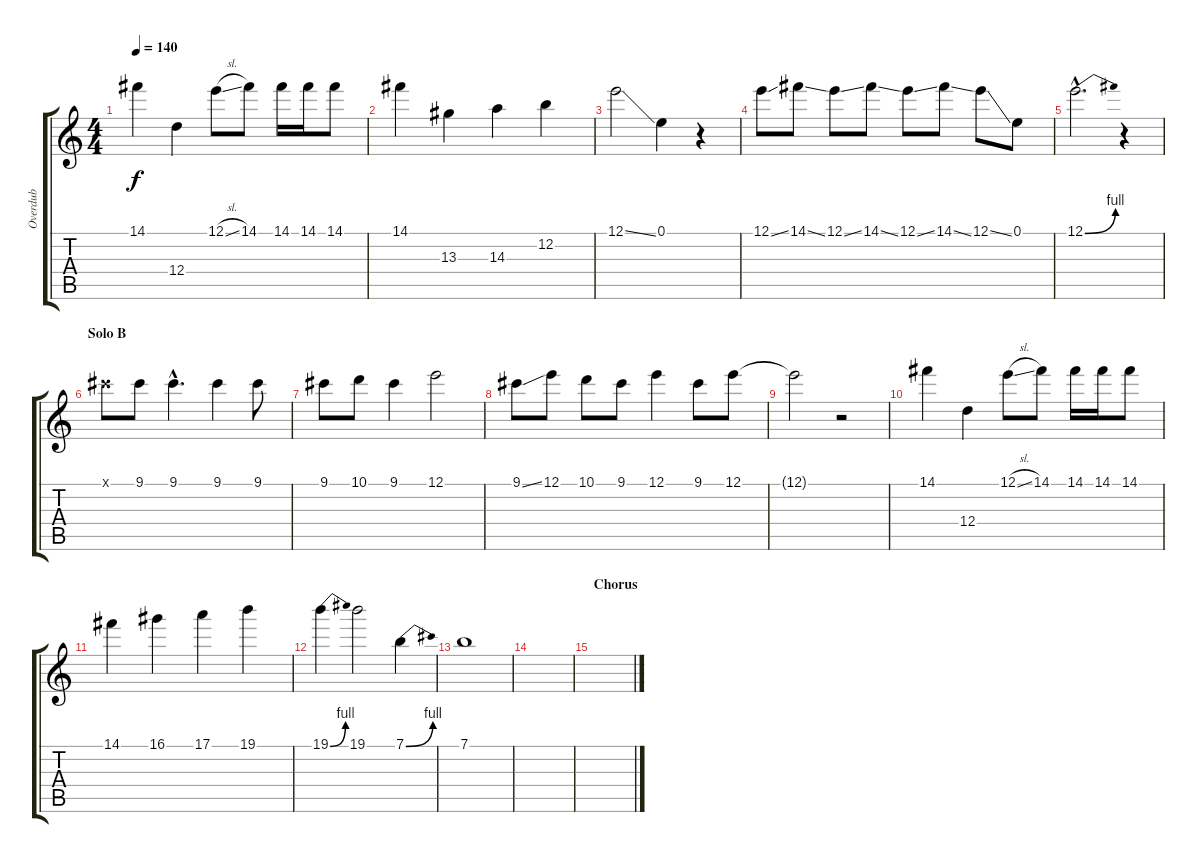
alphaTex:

\track ("Overdub" "Overdub") {instrument distortionguitar}
\staff {score tabs}
\tuning (E4 B3 G3 D3 A2 E2) {hide}
\ts (4 4)
\tempo 140
\clef g2
\ks c
14.1.4{dy f} 12.4.4 12.1{sl}.8 14.1.8 14.1.16 14.1.16 14.1.8 |
14.1.4 13.3.4 14.3.4 12.2.4 |
12.1{ss}.2 0.1.4 r.4 |
12.1{ss}.8 14.1{ss}.8 12.1{ss}.8 14.1{ss}.8 12.1{ss}.8 14.1{ss}.8 12.1{ss}.8 0.1.8 |
12.1{be (bend 0 0 60 4) hac}.2{d} r.4 |
\section ("" "Solo B")
9.1{x}.8 9.1.8 9.1{hac}.4{d} 9.1.4 9.1.8 |
9.1.8 10.1.8 9.1.4 12.1.2 |
9.1{ss}.8 12.1.8 10.1.8 9.1.8 12.1.4 9.1.8 12.1.8 |
12.1{t}.2 r.2 |
14.1.4 12.4.4 12.1{sl}.8 14.1.8 14.1.16 14.1.16 14.1.8 |
14.1.4 16.1.4 17.1.4 19.1.4 |
19.1{be (bend 0 0 60 4)}.4 19.1.2 7.1{be (bend 0 0 60 4)}.4 |
7.1.1 |
|
\section ("" "Chorus")
